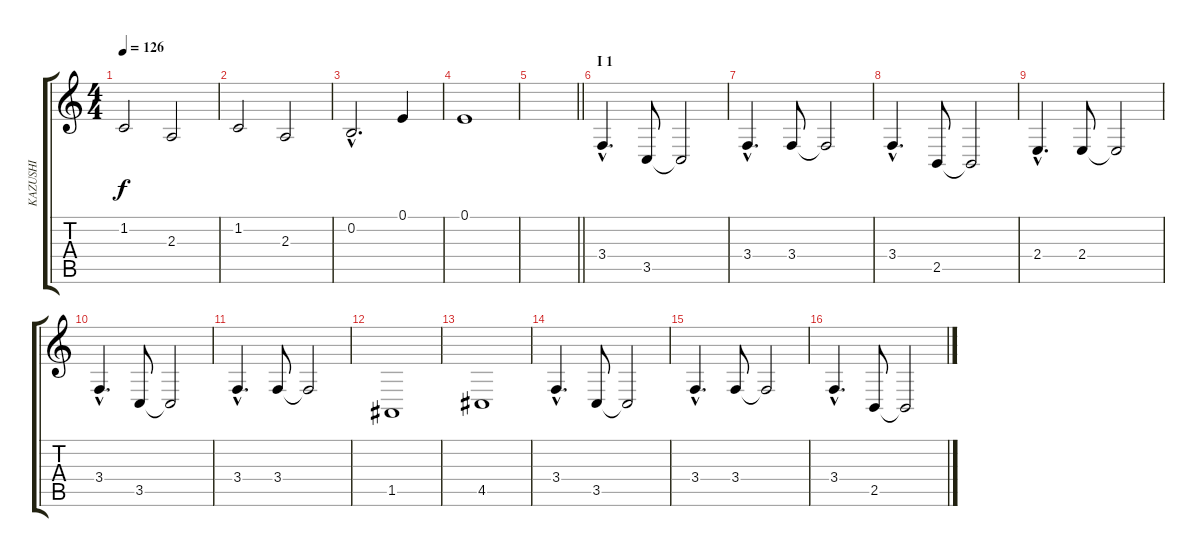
\track ("KAZUSHI" "KAZUSHI") {instrument oboe}
\staff {score tabs}
\tuning (E4 B3 G3 D3 A2 E2) {hide}
\ts (4 4)
\tempo 126
\clef g2
\ks c
1.2.2{dy f} 2.3.2 |
1.2.2 2.3.2 |
0.2{hac}.2{d} 0.1.4 |
0.1.1 |
\barLineRight lightlight
|
\section ("" "I 1")
3.4{hac}.4{d} 3.5.8 3.5{t}.2 |
3.4{hac}.4{d} 3.4.8 3.4{t}.2 |
3.4{hac}.4{d} 2.5.8 2.5{t}.2 |
2.4{hac}.4{d} 2.4.8 2.4{t}.2 |
3.4{hac}.4{d} 3.5.8 3.5{t}.2 |
3.4{hac}.4{d} 3.4.8 3.4{t}.2 |
1.5.1 |
4.5.1 |
3.4{hac}.4{d} 3.5.8 3.5{t}.2 |
3.4{hac}.4{d} 3.4.8 3.4{t}.2 |
3.4{hac}.4{d} 2.5.8 2.5{t}.2
